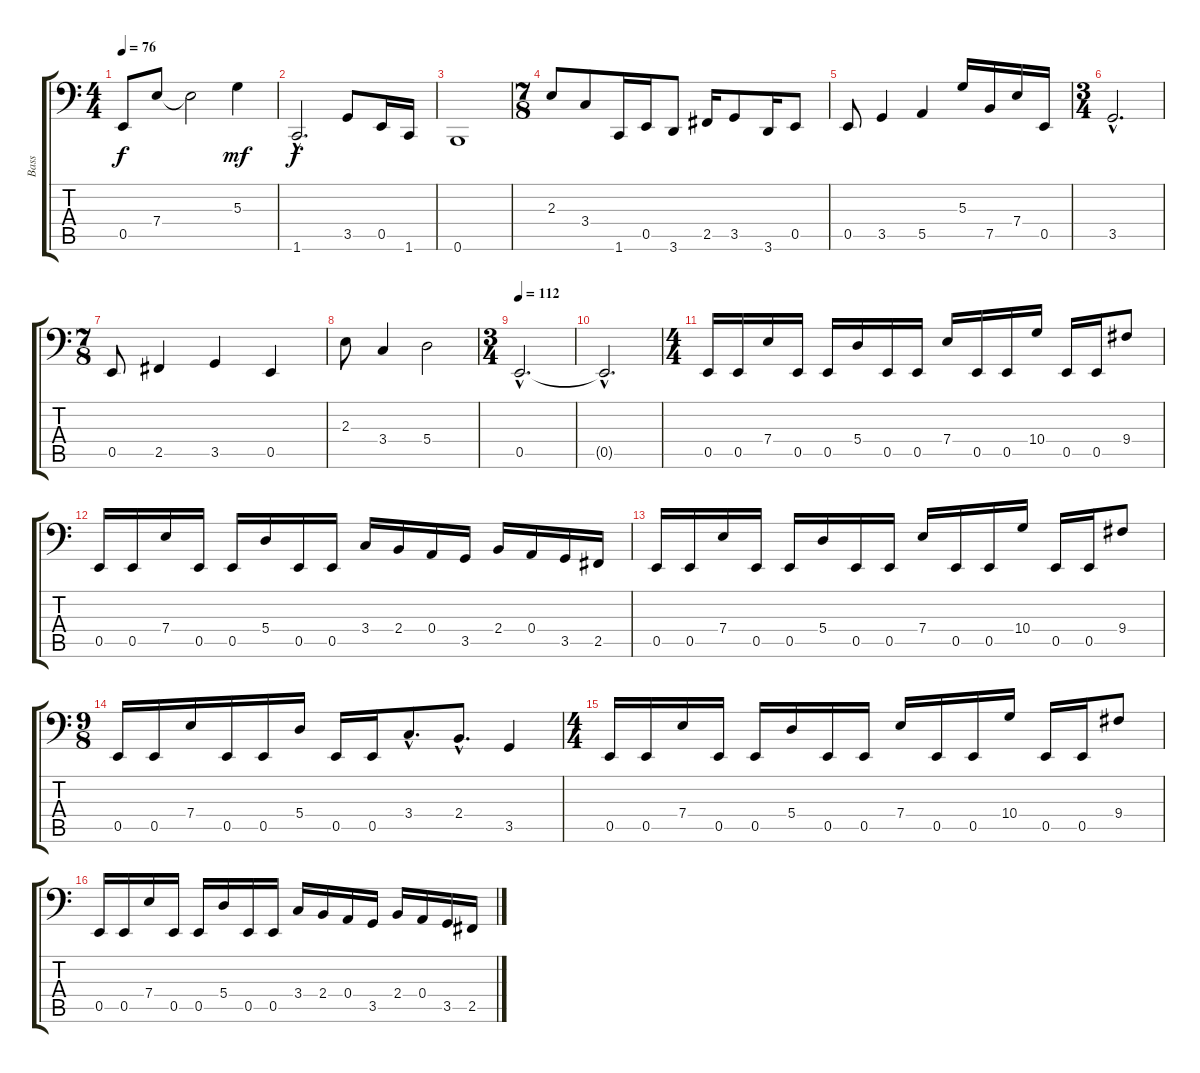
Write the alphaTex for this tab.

\track ("Bass" "Bass") {instrument electricbassfinger}
\staff {score tabs}
\tuning (C3 G2 D2 A1 E1 B0) {hide}
\ts (4 4)
\tempo 76
\clef f4
\ks c
0.5.8{dy f} 7.4.8 7.4{t}.2 5.3.4{dy mf} |
1.6{hac}.2{d dy f} 3.5.8 0.5.16 1.6.16 |
0.6.1 |
\ts (7 8)
2.3.8 3.4.8 1.6.16 0.5.16 3.6.8 2.5.16 3.5.8 3.6.16 0.5.8 |
0.5.8 3.5.4 5.5.4 5.3.16 7.5.16 7.4.16 0.5.16 |
\ts (3 4)
3.5{hac}.2{d} |
\ts (7 8)
0.5.8 2.5.4 3.5.4 0.5.4 |
2.3.8 3.4.4 5.4.2 |
\ts (3 4)
\tempo 112
0.5{hac}.2{d} |
0.5{hac t}.2{d} |
\ts (4 4)
0.5.16 0.5.16 7.4.16 0.5.16 0.5.16 5.4.16 0.5.16 0.5.16 7.4.16 0.5.16 0.5.16 10.4.16 0.5.16 0.5.16 9.4.8 |
0.5.16 0.5.16 7.4.16 0.5.16 0.5.16 5.4.16 0.5.16 0.5.16 3.4.16 2.4.16 0.4.16 3.5.16 2.4.16 0.4.16 3.5.16 2.5.16 |
0.5.16 0.5.16 7.4.16 0.5.16 0.5.16 5.4.16 0.5.16 0.5.16 7.4.16 0.5.16 0.5.16 10.4.16 0.5.16 0.5.16 9.4.8 |
\ts (9 8)
0.5.16 0.5.16 7.4.16 0.5.16 0.5.16 5.4.16 0.5.16 0.5.16 3.4{hac}.8{d} 2.4{hac}.8{d} 3.5.4 |
\ts (4 4)
0.5.16 0.5.16 7.4.16 0.5.16 0.5.16 5.4.16 0.5.16 0.5.16 7.4.16 0.5.16 0.5.16 10.4.16 0.5.16 0.5.16 9.4.8 |
0.5.16 0.5.16 7.4.16 0.5.16 0.5.16 5.4.16 0.5.16 0.5.16 3.4.16 2.4.16 0.4.16 3.5.16 2.4.16 0.4.16 3.5.16 2.5.16
